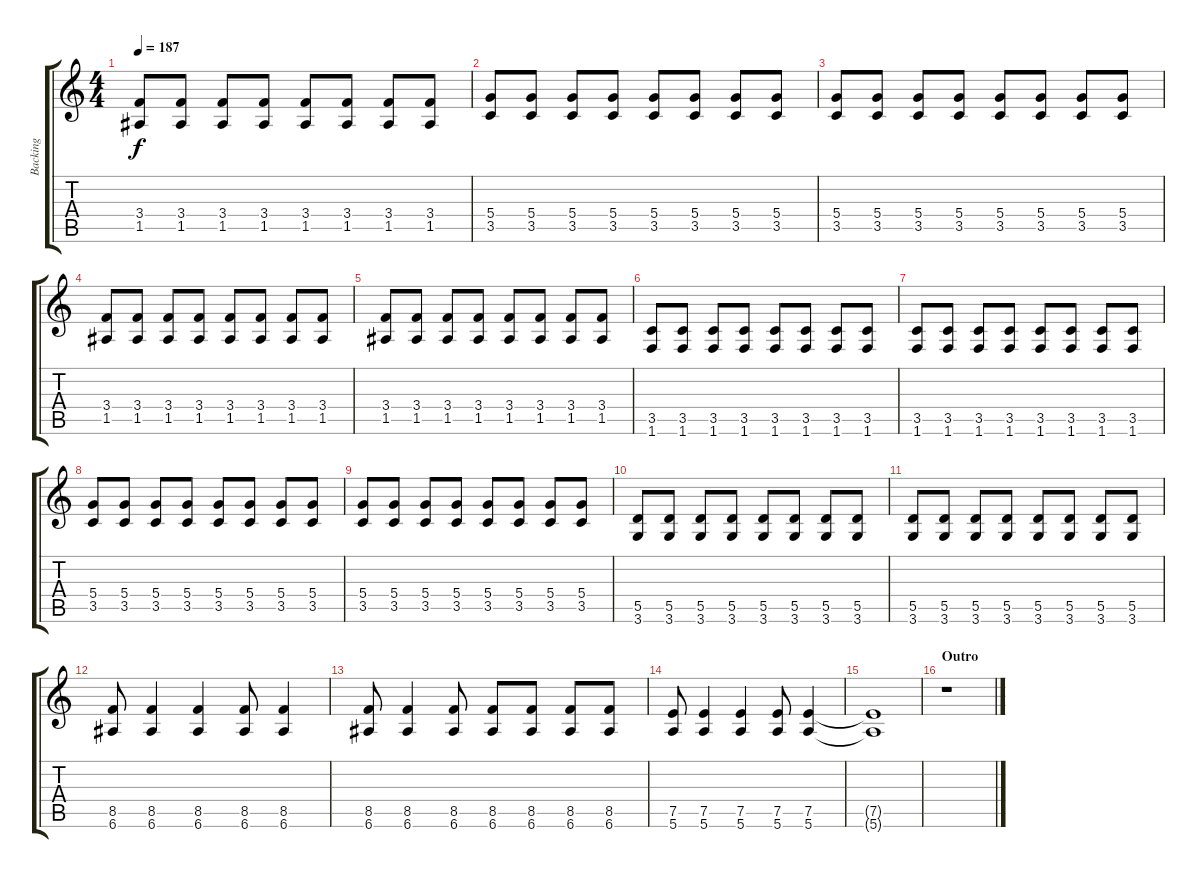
\track ("Backing" "Backing") {instrument overdrivenguitar}
\staff {score tabs}
\tuning (E4 B3 G3 D3 A2 E2) {hide}
\ts (4 4)
\tempo 187
\clef g2
\ks c
(3.4 1.5).8{dy f} (3.4 1.5).8 (3.4 1.5).8 (3.4 1.5).8 (3.4 1.5).8 (3.4 1.5).8 (3.4 1.5).8 (3.4 1.5).8 |
(5.4 3.5).8 (5.4 3.5).8 (5.4 3.5).8 (5.4 3.5).8 (5.4 3.5).8 (5.4 3.5).8 (5.4 3.5).8 (5.4 3.5).8 |
(5.4 3.5).8 (5.4 3.5).8 (5.4 3.5).8 (5.4 3.5).8 (5.4 3.5).8 (5.4 3.5).8 (5.4 3.5).8 (5.4 3.5).8 |
(3.4 1.5).8 (3.4 1.5).8 (3.4 1.5).8 (3.4 1.5).8 (3.4 1.5).8 (3.4 1.5).8 (3.4 1.5).8 (3.4 1.5).8 |
(3.4 1.5).8 (3.4 1.5).8 (3.4 1.5).8 (3.4 1.5).8 (3.4 1.5).8 (3.4 1.5).8 (3.4 1.5).8 (3.4 1.5).8 |
(3.5 1.6).8 (3.5 1.6).8 (3.5 1.6).8 (3.5 1.6).8 (3.5 1.6).8 (3.5 1.6).8 (3.5 1.6).8 (3.5 1.6).8 |
(3.5 1.6).8 (3.5 1.6).8 (3.5 1.6).8 (3.5 1.6).8 (3.5 1.6).8 (3.5 1.6).8 (3.5 1.6).8 (3.5 1.6).8 |
(5.4 3.5).8 (5.4 3.5).8 (5.4 3.5).8 (5.4 3.5).8 (5.4 3.5).8 (5.4 3.5).8 (5.4 3.5).8 (5.4 3.5).8 |
(5.4 3.5).8 (5.4 3.5).8 (5.4 3.5).8 (5.4 3.5).8 (5.4 3.5).8 (5.4 3.5).8 (5.4 3.5).8 (5.4 3.5).8 |
(5.5 3.6).8 (5.5 3.6).8 (5.5 3.6).8 (5.5 3.6).8 (5.5 3.6).8 (5.5 3.6).8 (5.5 3.6).8 (5.5 3.6).8 |
(5.5 3.6).8 (5.5 3.6).8 (5.5 3.6).8 (5.5 3.6).8 (5.5 3.6).8 (5.5 3.6).8 (5.5 3.6).8 (5.5 3.6).8 |
(8.5 6.6).8 (8.5 6.6).4 (8.5 6.6).4 (8.5 6.6).8 (8.5 6.6).4 |
(8.5 6.6).8 (8.5 6.6).4 (8.5 6.6).8 (8.5 6.6).8 (8.5 6.6).8 (8.5 6.6).8 (8.5 6.6).8 |
(7.5 5.6).8 (7.5 5.6).4 (7.5 5.6).4 (7.5 5.6).8 (7.5 5.6).4 |
(7.5{t} 5.6{t}).1 |
\section ("" "Outro")
r.1
